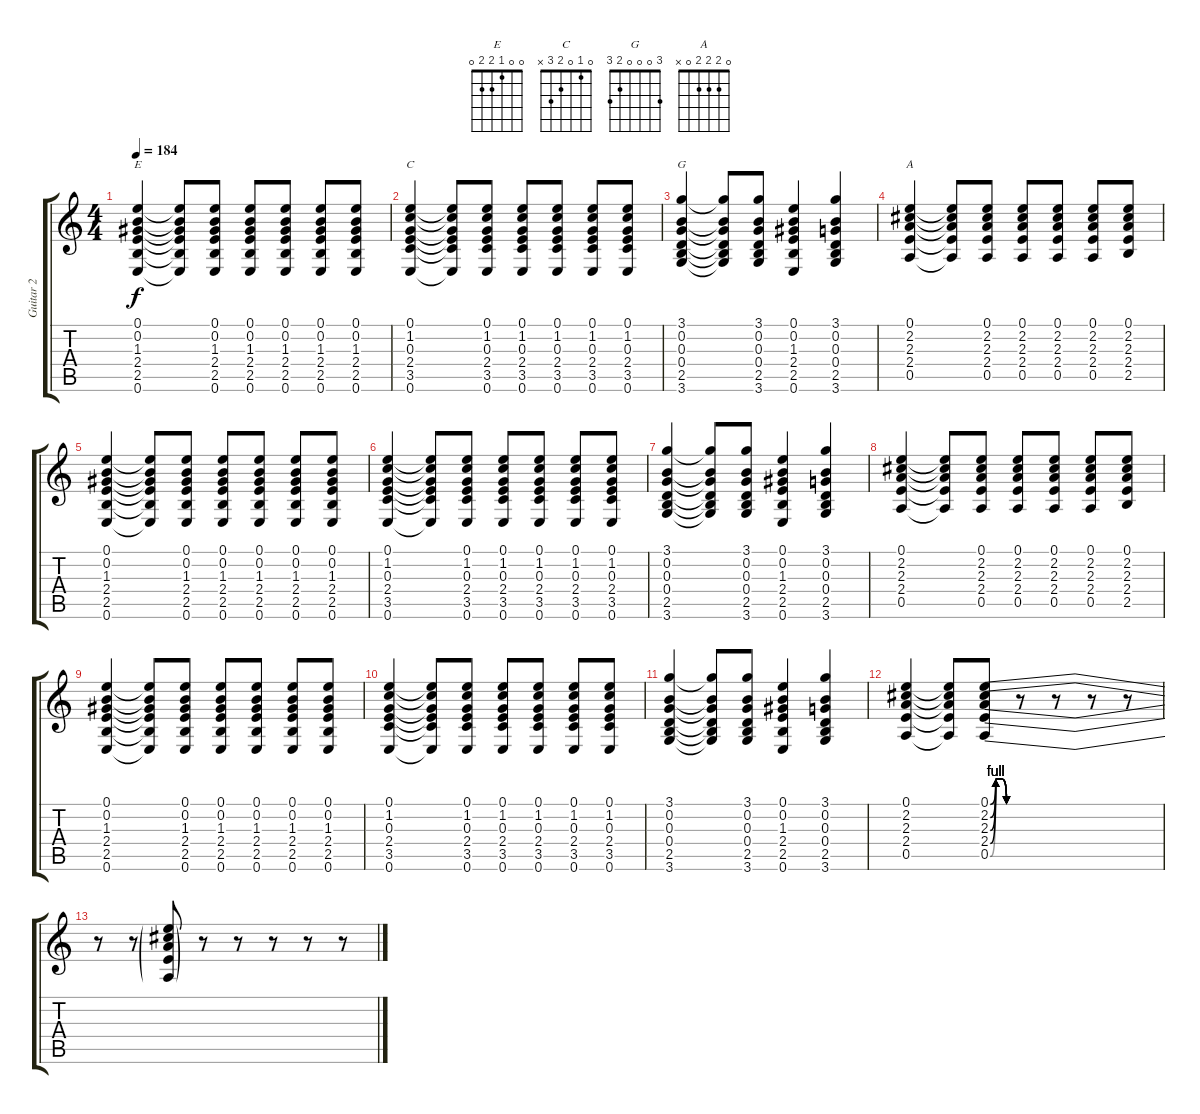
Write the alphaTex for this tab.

\track ("Guitar 2" "Guitar 2") {instrument overdrivenguitar}
\staff {score tabs}
\tuning (E4 B3 G3 D3 A2 E2) {hide}
\chord ("E" 0 0 1 2 2 0)
\chord ("C" 0 1 0 2 3 x)
\chord ("G" 3 0 0 0 2 3)
\chord ("A" 0 2 2 2 0 x)
\ts (4 4)
\tempo 184
\clef g2
\ks c
(0.1 0.2 1.3 2.4 2.5 0.6).4{ch "E" dy f} (0.1{t} 0.2{t} 1.3{t} 2.4{t} 2.5{t} 0.6{t}).8 (0.1 0.2 1.3 2.4 2.5 0.6).8 (0.1 0.2 1.3 2.4 2.5 0.6).8 (0.1 0.2 1.3 2.4 2.5 0.6).8 (0.1 0.2 1.3 2.4 2.5 0.6).8 (0.1 0.2 1.3 2.4 2.5 0.6).8 |
(0.1 1.2 0.3 2.4 3.5 0.6).4{ch "C"} (0.1{t} 1.2{t} 0.3{t} 2.4{t} 3.5{t} 0.6{t}).8 (0.1 1.2 0.3 2.4 3.5 0.6).8 (0.1 1.2 0.3 2.4 3.5 0.6).8 (0.1 1.2 0.3 2.4 3.5 0.6).8 (0.1 1.2 0.3 2.4 3.5 0.6).8 (0.1 1.2 0.3 2.4 3.5 0.6).8 |
(3.1 0.2 0.3 0.4 2.5 3.6).4{ch "G"} (3.1{t} 0.2{t} 0.3{t} 0.4{t} 2.5{t} 3.6{t}).8 (3.1 0.2 0.3 0.4 2.5 3.6).8 (0.1 0.2 1.3 2.4 2.5 0.6).4 (3.1 0.2 0.3 0.4 2.5 3.6).4 |
(0.1 2.2 2.3 2.4 0.5).4{ch "A"} (0.1{t} 2.2{t} 2.3{t} 2.4{t} 0.5{t}).8 (0.1 2.2 2.3 2.4 0.5).8 (0.1 2.2 2.3 2.4 0.5).8 (0.1 2.2 2.3 2.4 0.5).8 (0.1 2.2 2.3 2.4 0.5).8 (0.1 2.2 2.3 2.4 2.5).8 |
(0.1 0.2 1.3 2.4 2.5 0.6).4 (0.1{t} 0.2{t} 1.3{t} 2.4{t} 2.5{t} 0.6{t}).8 (0.1 0.2 1.3 2.4 2.5 0.6).8 (0.1 0.2 1.3 2.4 2.5 0.6).8 (0.1 0.2 1.3 2.4 2.5 0.6).8 (0.1 0.2 1.3 2.4 2.5 0.6).8 (0.1 0.2 1.3 2.4 2.5 0.6).8 |
(0.1 1.2 0.3 2.4 3.5 0.6).4 (0.1{t} 1.2{t} 0.3{t} 2.4{t} 3.5{t} 0.6{t}).8 (0.1 1.2 0.3 2.4 3.5 0.6).8 (0.1 1.2 0.3 2.4 3.5 0.6).8 (0.1 1.2 0.3 2.4 3.5 0.6).8 (0.1 1.2 0.3 2.4 3.5 0.6).8 (0.1 1.2 0.3 2.4 3.5 0.6).8 |
(3.1 0.2 0.3 0.4 2.5 3.6).4 (3.1{t} 0.2{t} 0.3{t} 0.4{t} 2.5{t} 3.6{t}).8 (3.1 0.2 0.3 0.4 2.5 3.6).8 (0.1 0.2 1.3 2.4 2.5 0.6).4 (3.1 0.2 0.3 0.4 2.5 3.6).4 |
(0.1 2.2 2.3 2.4 0.5).4 (0.1{t} 2.2{t} 2.3{t} 2.4{t} 0.5{t}).8 (0.1 2.2 2.3 2.4 0.5).8 (0.1 2.2 2.3 2.4 0.5).8 (0.1 2.2 2.3 2.4 0.5).8 (0.1 2.2 2.3 2.4 0.5).8 (0.1 2.2 2.3 2.4 2.5).8 |
(0.1 0.2 1.3 2.4 2.5 0.6).4 (0.1{t} 0.2{t} 1.3{t} 2.4{t} 2.5{t} 0.6{t}).8 (0.1 0.2 1.3 2.4 2.5 0.6).8 (0.1 0.2 1.3 2.4 2.5 0.6).8 (0.1 0.2 1.3 2.4 2.5 0.6).8 (0.1 0.2 1.3 2.4 2.5 0.6).8 (0.1 0.2 1.3 2.4 2.5 0.6).8 |
(0.1 1.2 0.3 2.4 3.5 0.6).4 (0.1{t} 1.2{t} 0.3{t} 2.4{t} 3.5{t} 0.6{t}).8 (0.1 1.2 0.3 2.4 3.5 0.6).8 (0.1 1.2 0.3 2.4 3.5 0.6).8 (0.1 1.2 0.3 2.4 3.5 0.6).8 (0.1 1.2 0.3 2.4 3.5 0.6).8 (0.1 1.2 0.3 2.4 3.5 0.6).8 |
(3.1 0.2 0.3 0.4 2.5 3.6).4 (3.1{t} 0.2{t} 0.3{t} 0.4{t} 2.5{t} 3.6{t}).8 (3.1 0.2 0.3 0.4 2.5 3.6).8 (0.1 0.2 1.3 2.4 2.5 0.6).4 (3.1 0.2 0.3 0.4 2.5 3.6).4 |
(0.1 2.2 2.3 2.4 0.5).4 (0.1{t} 2.2{t} 2.3{t} 2.4{t} 0.5{t}).8 (0.1{be (custom 0 0 15 4 30 4 45 0 60 0)} 2.2{be (custom 0 0 15 4 30 4 45 0 60 0)} 2.3{be (custom 0 0 15 4 30 4 45 0 60 0)} 2.4{be (custom 0 0 15 4 30 4 45 0 60 0)} 0.5{be (custom 0 0 15 4 30 4 45 0 60 0)}).8 r.8 r.8 r.8 r.8 |
r.8 r.8 (0.1{t} 2.2{t} 2.3{t} 2.4{t} 0.5{t}).8 r.8 r.8 r.8 r.8 r.8
